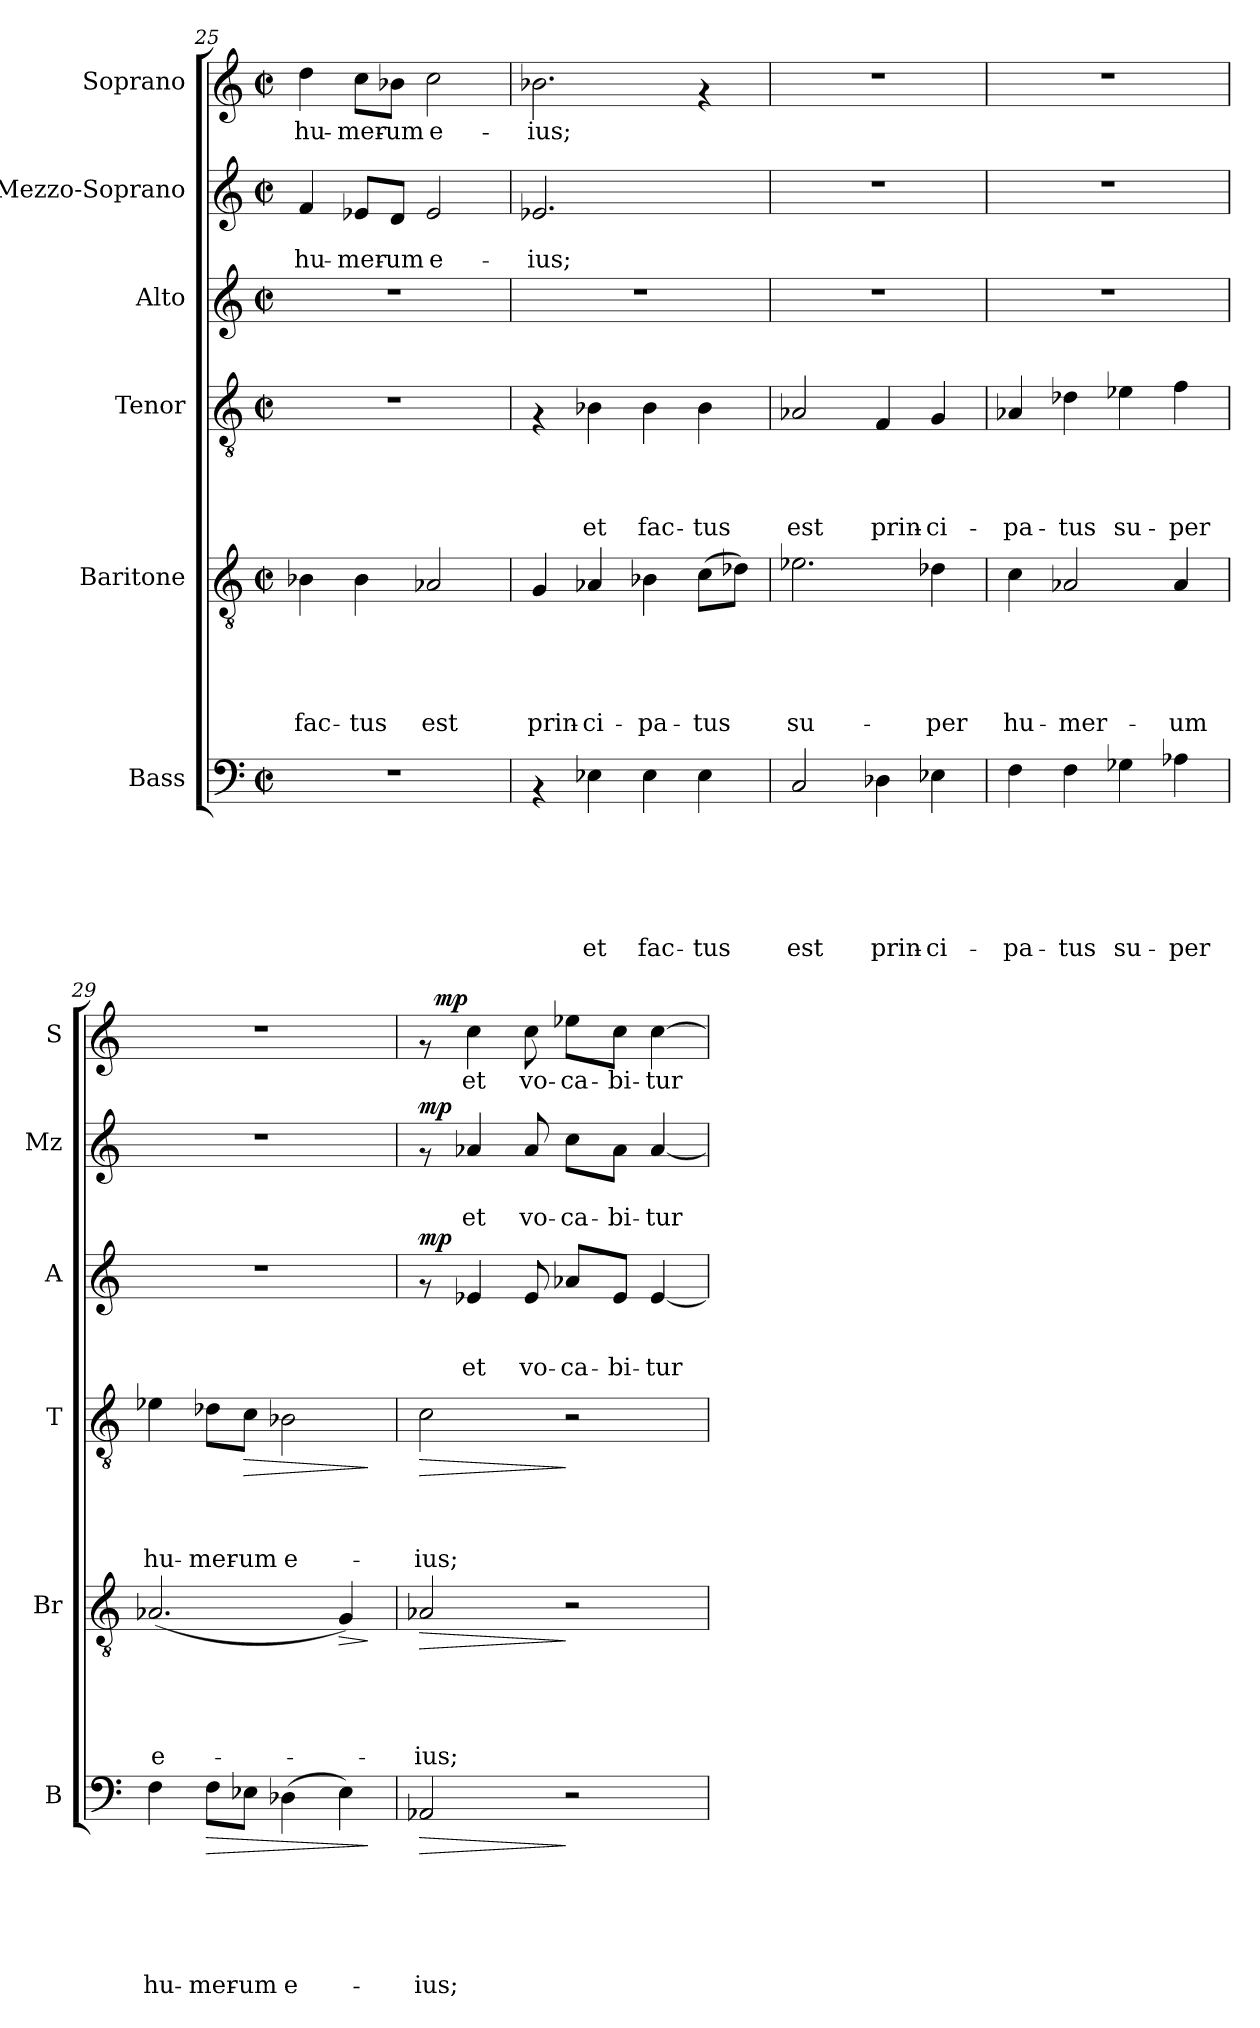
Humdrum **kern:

**kern	**text	**text	**text	**text	**text	**text	**dynam	**kern	**text	**text	**text	**text	**text	**dynam	**kern	**text	**text	**text	**text	**dynam	**kern	**text	**text	**text	**dynam	**kern	**text	**text	**dynam	**kern	**text	**dynam
*part6	*part6	*part6	*part6	*part6	*part6	*part6	*part6	*part5	*part5	*part5	*part5	*part5	*part5	*part5	*part4	*part4	*part4	*part4	*part4	*part4	*part3	*part3	*part3	*part3	*part3	*part2	*part2	*part2	*part2	*part1	*part1	*part1
*staff6	*staff6	*staff6	*staff6	*staff6	*staff6	*staff6	*staff6	*staff5	*staff5	*staff5	*staff5	*staff5	*staff5	*staff5	*staff4	*staff4	*staff4	*staff4	*staff4	*staff4	*staff3	*staff3	*staff3	*staff3	*staff3	*staff2	*staff2	*staff2	*staff2	*staff1	*staff1	*staff1
*I"Bass	*	*	*	*	*	*	*	*I"Baritone	*	*	*	*	*	*	*I"Tenor	*	*	*	*	*	*I"Alto	*	*	*	*	*I"Mezzo-Soprano	*	*	*	*I"Soprano	*	*
*I'B	*	*	*	*	*	*	*	*I'Br	*	*	*	*	*	*	*I'T	*	*	*	*	*	*I'A	*	*	*	*	*I'Mz	*	*	*	*I'S	*	*
*clefF4	*	*	*	*	*	*	*	*clefGv2	*	*	*	*	*	*	*clefGv2	*	*	*	*	*	*clefG2	*	*	*	*	*clefG2	*	*	*	*clefG2	*	*
*k[]	*	*	*	*	*	*	*	*k[]	*	*	*	*	*	*	*k[]	*	*	*	*	*	*k[]	*	*	*	*	*k[]	*	*	*	*k[]	*	*
*C:	*	*	*	*	*	*	*	*C:	*	*	*	*	*	*	*C:	*	*	*	*	*	*C:	*	*	*	*	*C:	*	*	*	*C:	*	*
*M2/2	*	*	*	*	*	*	*	*M2/2	*	*	*	*	*	*	*M2/2	*	*	*	*	*	*M2/2	*	*	*	*	*M2/2	*	*	*	*M2/2	*	*
*met(c|)	*	*	*	*	*	*	*	*met(c|)	*	*	*	*	*	*	*met(c|)	*	*	*	*	*	*met(c|)	*	*	*	*	*met(c|)	*	*	*	*met(c|)	*	*
=25	=25	=25	=25	=25	=25	=25	=25	=25	=25	=25	=25	=25	=25	=25	=25	=25	=25	=25	=25	=25	=25	=25	=25	=25	=25	=25	=25	=25	=25	=25	=25	=25
!	!	!	!	!	!	!	!	!	!	!	!	!	!LO:LY:b	!	!	!	!	!	!	!	!	!	!	!	!	!	!	!LO:LY:b	!	!	!LO:LY:b	!
1r	.	.	.	.	.	.	.	4B-X\	.	.	.	.	fac-	.	1r	.	.	.	.	.	1r	.	.	.	.	4f/	.	hu-	.	4dd\	hu-	.
!	!	!	!	!	!	!	!	!	!	!	!	!	!LO:LY:b	!	!	!	!	!	!	!	!	!	!	!	!	!	!	!LO:LY:b	!	!	!LO:LY:b	!
.	.	.	.	.	.	.	.	4B-\	.	.	.	.	-tus	.	.	.	.	.	.	.	.	.	.	.	.	8e-X/L	.	-mer-	.	8cc\L	-mer-	.
!	!	!	!	!	!	!	!	!	!	!	!	!	!	!	!	!	!	!	!	!	!	!	!	!	!	!	!	!LO:LY:b	!	!	!LO:LY:b	!
.	.	.	.	.	.	.	.	.	.	.	.	.	.	.	.	.	.	.	.	.	.	.	.	.	.	8d/J	.	-um	.	8b-X\J	-um	.
!	!	!	!	!	!	!	!	!	!	!	!	!	!LO:LY:b	!	!	!	!	!	!	!	!	!	!	!	!	!	!	!LO:LY:b	!	!	!LO:LY:b	!
.	.	.	.	.	.	.	.	2A-X/	.	.	.	.	est	.	.	.	.	.	.	.	.	.	.	.	.	2e-/	.	e-	.	2cc\	e-	.
=26	=26	=26	=26	=26	=26	=26	=26	=26	=26	=26	=26	=26	=26	=26	=26	=26	=26	=26	=26	=26	=26	=26	=26	=26	=26	=26	=26	=26	=26	=26	=26	=26
!	!	!	!	!	!	!	!	!	!	!	!	!	!LO:LY:b	!	!	!	!	!	!	!	!	!	!	!	!	!	!	!LO:LY:b	!	!	!LO:LY:b	!
4rAA	.	.	.	.	.	.	.	4G/	.	.	.	.	prin-	.	4rF	.	.	.	.	.	1r	.	.	.	.	2.e-X/	.	-ius;	.	2.b-X\	-ius;	.
!	!	!	!	!	!	!LO:LY:b	!	!	!	!	!	!	!LO:LY:b	!	!	!	!	!	!LO:LY:b	!	!	!	!	!	!	!	!	!	!	!	!	!
4E-X\	.	.	.	.	.	et	.	4A-X/	.	.	.	.	-ci-	.	4B-X\	.	.	.	et	.	.	.	.	.	.	.	.	.	.	.	.	.
!	!	!	!	!	!	!LO:LY:b	!	!	!	!	!	!	!LO:LY:b	!	!	!	!	!	!LO:LY:b	!	!	!	!	!	!	!	!	!	!	!	!	!
4E-\	.	.	.	.	.	fac-	.	4B-X\	.	.	.	.	-pa-	.	4B-\	.	.	.	fac-	.	.	.	.	.	.	.	.	.	.	.	.	.
!	!	!	!	!	!	!LO:LY:b	!	!	!	!	!	!	!LO:LY:b	!	!	!	!	!	!LO:LY:b	!	!	!	!	!	!	!	!	!	!	!	!	!
4E-\	.	.	.	.	.	-tus	.	(>8c\L	.	.	.	.	-tus	.	4B-\	.	.	.	-tus	.	.	.	.	.	.	4ryy	.	.	.	4rf	.	.
.	.	.	.	.	.	.	.	8d-X\J)	.	.	.	.	.	.	.	.	.	.	.	.	.	.	.	.	.	.	.	.	.	.	.	.
=27	=27	=27	=27	=27	=27	=27	=27	=27	=27	=27	=27	=27	=27	=27	=27	=27	=27	=27	=27	=27	=27	=27	=27	=27	=27	=27	=27	=27	=27	=27	=27	=27
!	!	!	!	!	!	!LO:LY:b	!	!	!	!	!	!	!LO:LY:b	!	!	!	!	!	!LO:LY:b	!	!	!	!	!	!	!	!	!	!	!	!	!
2C/	.	.	.	.	.	est	.	2.e-X\	.	.	.	.	su-	.	2A-X/	.	.	.	est	.	1r	.	.	.	.	1r	.	.	.	1r	.	.
!	!	!	!	!	!	!LO:LY:b	!	!	!	!	!	!	!	!	!	!	!	!	!LO:LY:b	!	!	!	!	!	!	!	!	!	!	!	!	!
4D-X\	.	.	.	.	.	prin-	.	.	.	.	.	.	.	.	4F/	.	.	.	prin-	.	.	.	.	.	.	.	.	.	.	.	.	.
!	!	!	!	!	!	!LO:LY:b	!	!	!	!	!	!	!LO:LY:b	!	!	!	!	!	!LO:LY:b	!	!	!	!	!	!	!	!	!	!	!	!	!
4E-X\	.	.	.	.	.	-ci-	.	4d-X\	.	.	.	.	-per	.	4G/	.	.	.	-ci-	.	.	.	.	.	.	.	.	.	.	.	.	.
=28	=28	=28	=28	=28	=28	=28	=28	=28	=28	=28	=28	=28	=28	=28	=28	=28	=28	=28	=28	=28	=28	=28	=28	=28	=28	=28	=28	=28	=28	=28	=28	=28
!	!	!	!	!	!	!LO:LY:b	!	!	!	!	!	!	!LO:LY:b	!	!	!	!	!	!LO:LY:b	!	!	!	!	!	!	!	!	!	!	!	!	!
4F\	.	.	.	.	.	-pa-	.	4c\	.	.	.	.	hu-	.	4A-X/	.	.	.	-pa-	.	1r	.	.	.	.	1r	.	.	.	1r	.	.
!	!	!	!	!	!	!LO:LY:b	!	!	!	!	!	!	!LO:LY:b	!	!	!	!	!	!LO:LY:b	!	!	!	!	!	!	!	!	!	!	!	!	!
4F\	.	.	.	.	.	-tus	.	2A-X/	.	.	.	.	-mer-	.	4d-X\	.	.	.	-tus	.	.	.	.	.	.	.	.	.	.	.	.	.
!	!	!	!	!	!	!LO:LY:b	!	!	!	!	!	!	!	!	!	!	!	!	!LO:LY:b	!	!	!	!	!	!	!	!	!	!	!	!	!
4G-X\	.	.	.	.	.	su-	.	.	.	.	.	.	.	.	4e-X\	.	.	.	su-	.	.	.	.	.	.	.	.	.	.	.	.	.
!	!	!	!	!	!	!LO:LY:b	!	!	!	!	!	!	!LO:LY:b	!	!	!	!	!	!LO:LY:b	!	!	!	!	!	!	!	!	!	!	!	!	!
4A-X\	.	.	.	.	.	-per	.	4A-/	.	.	.	.	-um	.	4f\	.	.	.	-per	.	.	.	.	.	.	.	.	.	.	.	.	.
=29	=29	=29	=29	=29	=29	=29	=29	=29	=29	=29	=29	=29	=29	=29	=29	=29	=29	=29	=29	=29	=29	=29	=29	=29	=29	=29	=29	=29	=29	=29	=29	=29
!	!	!	!	!	!	!LO:LY:b	!	!	!	!	!	!	!LO:LY:b	!	!	!	!	!	!LO:LY:b	!	!	!	!	!	!	!	!	!	!	!	!	!
4F\	.	.	.	.	.	hu-	.	(<2.A-X/	.	.	.	.	e-	.	4e-X\	.	.	.	hu-	.	1r	.	.	.	.	1r	.	.	.	1r	.	.
!	!	!	!	!	!	!LO:LY:b	!LO:HP:b	!	!	!	!	!	!	!	!	!	!	!	!LO:LY:b	!	!	!	!	!	!	!	!	!	!	!	!	!
8F\L	.	.	.	.	.	-mer-	>	.	.	.	.	.	.	.	8d-X\L	.	.	.	-mer-	.	.	.	.	.	.	.	.	.	.	.	.	.
!	!	!	!	!	!	!LO:LY:b	!	!	!	!	!	!	!	!	!	!	!	!	!LO:LY:b	!LO:HP:b	!	!	!	!	!	!	!	!	!	!	!	!
8E-X\J	.	.	.	.	.	-um	.	.	.	.	.	.	.	.	8c\J	.	.	.	-um	>	.	.	.	.	.	.	.	.	.	.	.	.
!	!	!	!	!	!	!LO:LY:b	!	!	!	!	!	!	!	!	!	!	!	!	!LO:LY:b	!	!	!	!	!	!	!	!	!	!	!	!	!
(>4D-X\	.	.	.	.	.	e-	.	.	.	.	.	.	.	.	2B-X\	.	.	.	e-	.	.	.	.	.	.	.	.	.	.	.	.	.
!	!	!	!	!	!	!	!	!	!	!	!	!	!	!LO:HP:b	!	!	!	!	!	!	!	!	!	!	!	!	!	!	!	!	!	!
4E-\)	.	.	.	.	.	.	.	4G/)	.	.	.	.	.	>	.	.	.	.	.	.	.	.	.	.	.	.	.	.	.	.	.	.
.	.	.	.	.	.	.	]	.	.	.	.	.	.	]	.	.	.	.	.	]	.	.	.	.	.	.	.	.	.	.	.	.
!!LO:PB:g=z
=30	=30	=30	=30	=30	=30	=30	=30	=30	=30	=30	=30	=30	=30	=30	=30	=30	=30	=30	=30	=30	=30	=30	=30	=30	=30	=30	=30	=30	=30	=30	=30	=30
!	!	!	!	!	!	!LO:LY:b	!LO:HP:b	!	!	!	!	!	!LO:LY:b	!LO:HP:b	!	!	!	!	!LO:LY:b	!LO:HP:b	!	!	!	!	!LO:DY:a	!	!	!	!LO:DY:a	!	!	!
*	*	*	*	*	*	*	*	*	*	*	*	*	*	*	*	*	*	*	*	*	*	*	*	*	*	*	*	*	*	*^	*	*
2AA-X/	.	.	.	.	.	-ius;	>	2A-X/	.	.	.	.	-ius;	>	2c\	.	.	.	-ius;	>	8rf	.	.	.	mp	8rf	.	.	mp	8rf	32ryy	.	.
!	!	!	!	!	!	!	!	!	!	!	!	!	!	!	!	!	!	!	!	!	!	!	!	!	!	!	!	!	!	!	!	!	!LO:DY:a
.	.	.	.	.	.	.	.	.	.	.	.	.	.	.	.	.	.	.	.	.	.	.	.	.	.	.	.	.	.	.	2ryy	.	mp
!	!	!	!	!	!	!	!	!	!	!	!	!	!	!	!	!	!	!	!	!	!	!	!	!LO:LY:b	!	!	!	!LO:LY:b	!	!	!	!LO:LY:b	!
.	.	.	.	.	.	.	.	.	.	.	.	.	.	.	.	.	.	.	.	.	4e-X/	.	.	et	.	4a-X/	.	et	.	4cc\	.	et	.
!	!	!	!	!	!	!	!	!	!	!	!	!	!	!	!	!	!	!	!	!	!	!	!	!LO:LY:b	!	!	!	!LO:LY:b	!	!	!	!LO:LY:b	!
.	.	.	.	.	.	.	.	.	.	.	.	.	.	.	.	.	.	.	.	.	8e-/	.	.	vo-	.	8a-/	.	vo-	.	8cc\	.	vo-	.
!	!	!	!	!	!	!	!	!	!	!	!	!	!	!	!	!	!	!	!	!	!	!	!	!LO:LY:b	!	!	!	!LO:LY:b	!	!	!	!LO:LY:b	!
2r	.	.	.	.	.	.	]	2r	.	.	.	.	.	]	2r	.	.	.	.	]	8a-X/L	.	.	-ca-	.	8cc\L	.	-ca-	.	8ee-X\L	.	-ca-	.
.	.	.	.	.	.	.	.	.	.	.	.	.	.	.	.	.	.	.	.	.	.	.	.	.	.	.	.	.	.	.	4...ryy	.	.
!	!	!	!	!	!	!	!	!	!	!	!	!	!	!	!	!	!	!	!	!	!	!	!	!LO:LY:b	!	!	!	!LO:LY:b	!	!	!	!LO:LY:b	!
.	.	.	.	.	.	.	.	.	.	.	.	.	.	.	.	.	.	.	.	.	8e-/J	.	.	-bi-	.	8a-\J	.	-bi-	.	8cc\J	.	-bi-	.
!	!	!	!	!	!	!	!	!	!	!	!	!	!	!	!	!	!	!	!	!	!	!	!	!LO:LY:b	!	!	!	!LO:LY:b	!	!	!	!LO:LY:b	!
.	.	.	.	.	.	.	.	.	.	.	.	.	.	.	.	.	.	.	.	.	[<4e-/	.	.	-tur	.	[<4a-/	.	-tur	.	[>4cc\	.	-tur	.
*	*	*	*	*	*	*	*	*	*	*	*	*	*	*	*	*	*	*	*	*	*	*	*	*	*	*	*	*	*	*v	*v	*	*
=	=	=	=	=	=	=	=	=	=	=	=	=	=	=	=	=	=	=	=	=	=	=	=	=	=	=	=	=	=	=	=	=
*-	*-	*-	*-	*-	*-	*-	*-	*-	*-	*-	*-	*-	*-	*-	*-	*-	*-	*-	*-	*-	*-	*-	*-	*-	*-	*-	*-	*-	*-	*-	*-	*-
